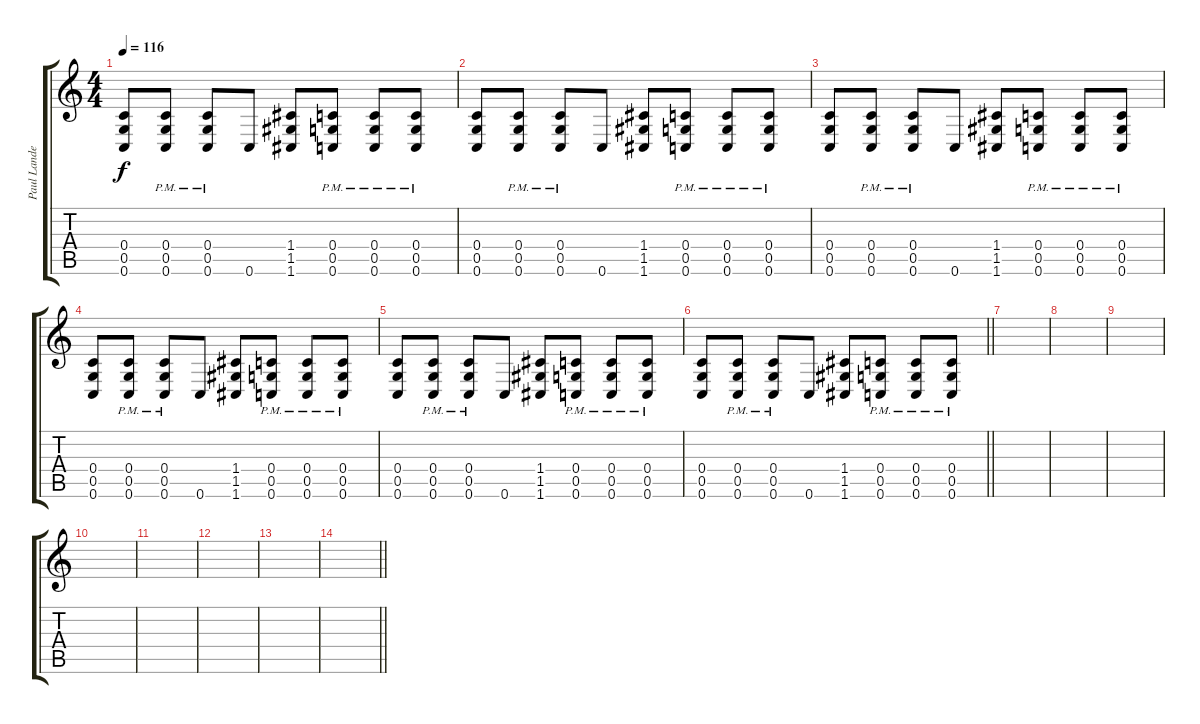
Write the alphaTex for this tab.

\track ("Paul Landers" "Paul Lande") {instrument distortionguitar}
\staff {score tabs}
\tuning (D4 A3 F3 C3 G2 C2) {hide}
\ts (4 4)
\tempo 116
\clef g2
\ks c
(0.4 0.5 0.6).8{dy f} (0.4{pm} 0.5{pm} 0.6{pm}).8 (0.4{pm} 0.5{pm} 0.6{pm}).8 0.6.8 (1.4 1.5 1.6).8 (0.4{pm} 0.5{pm} 0.6{pm}).8 (0.4{pm} 0.5{pm} 0.6{pm}).8 (0.4 0.5 0.6{pm}).8 |
(0.4 0.5 0.6).8 (0.4{pm} 0.5{pm} 0.6{pm}).8 (0.4{pm} 0.5{pm} 0.6{pm}).8 0.6.8 (1.4 1.5 1.6).8 (0.4{pm} 0.5{pm} 0.6{pm}).8 (0.4{pm} 0.5{pm} 0.6{pm}).8 (0.4 0.5 0.6{pm}).8 |
(0.4 0.5 0.6).8 (0.4{pm} 0.5{pm} 0.6{pm}).8 (0.4{pm} 0.5{pm} 0.6{pm}).8 0.6.8 (1.4 1.5 1.6).8 (0.4{pm} 0.5{pm} 0.6{pm}).8 (0.4{pm} 0.5{pm} 0.6{pm}).8 (0.4 0.5 0.6{pm}).8 |
(0.4 0.5 0.6).8 (0.4{pm} 0.5{pm} 0.6{pm}).8 (0.4{pm} 0.5{pm} 0.6{pm}).8 0.6.8 (1.4 1.5 1.6).8 (0.4{pm} 0.5{pm} 0.6{pm}).8 (0.4{pm} 0.5{pm} 0.6{pm}).8 (0.4 0.5 0.6{pm}).8 |
(0.4 0.5 0.6).8 (0.4{pm} 0.5{pm} 0.6{pm}).8 (0.4{pm} 0.5{pm} 0.6{pm}).8 0.6.8 (1.4 1.5 1.6).8 (0.4{pm} 0.5{pm} 0.6{pm}).8 (0.4{pm} 0.5{pm} 0.6{pm}).8 (0.4 0.5 0.6{pm}).8 |
\barLineRight lightlight
(0.4 0.5 0.6).8 (0.4{pm} 0.5{pm} 0.6{pm}).8 (0.4{pm} 0.5{pm} 0.6{pm}).8 0.6.8 (1.4 1.5 1.6).8 (0.4{pm} 0.5{pm} 0.6{pm}).8 (0.4{pm} 0.5{pm} 0.6{pm}).8 (0.4 0.5 0.6{pm}).8 |
|
|
|
|
|
|
|
\barLineRight lightlight
